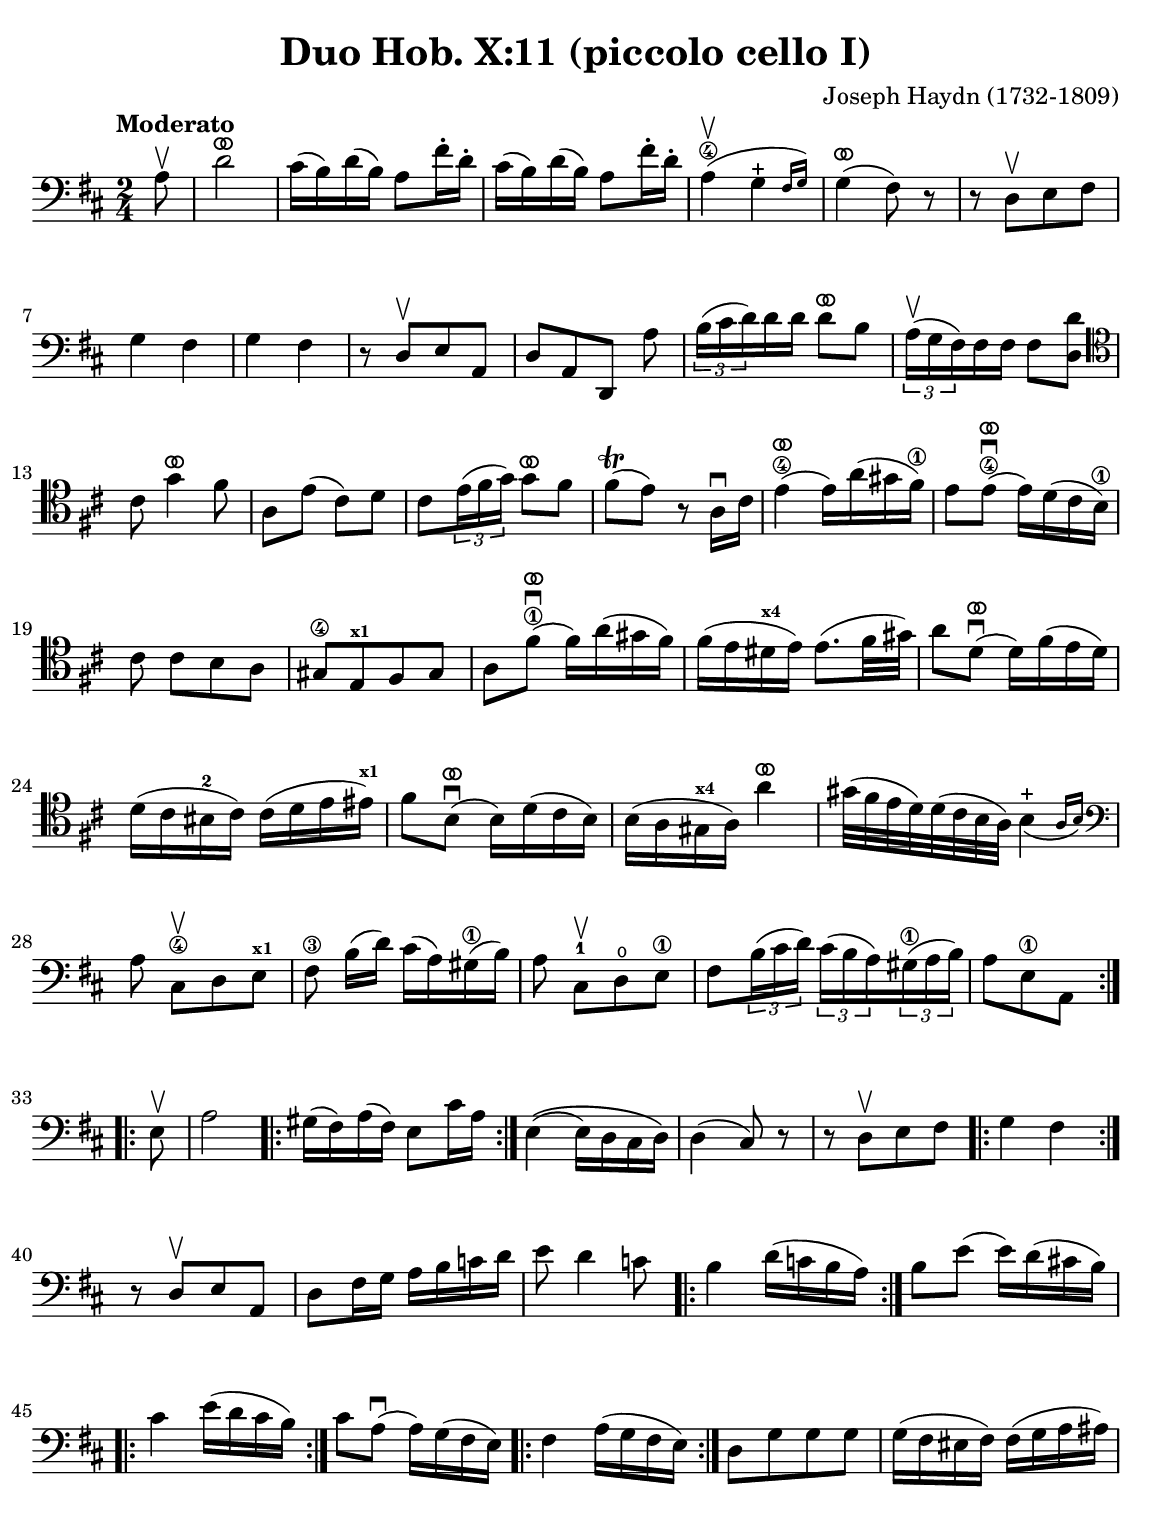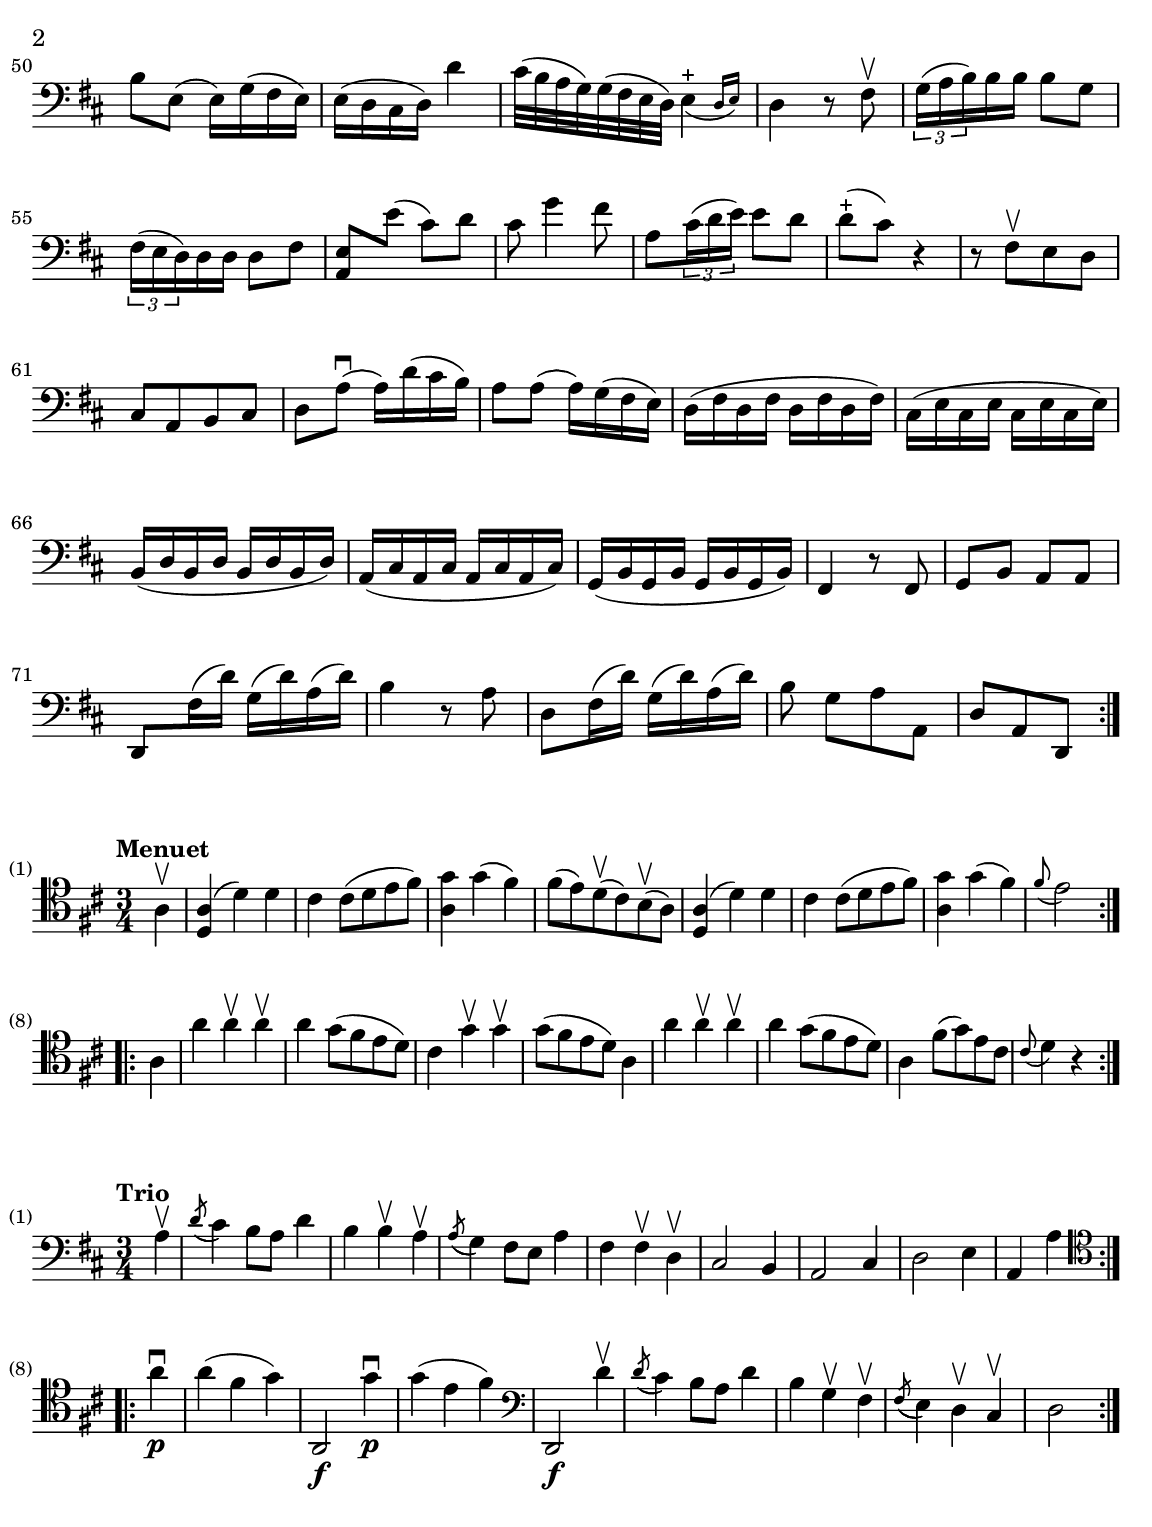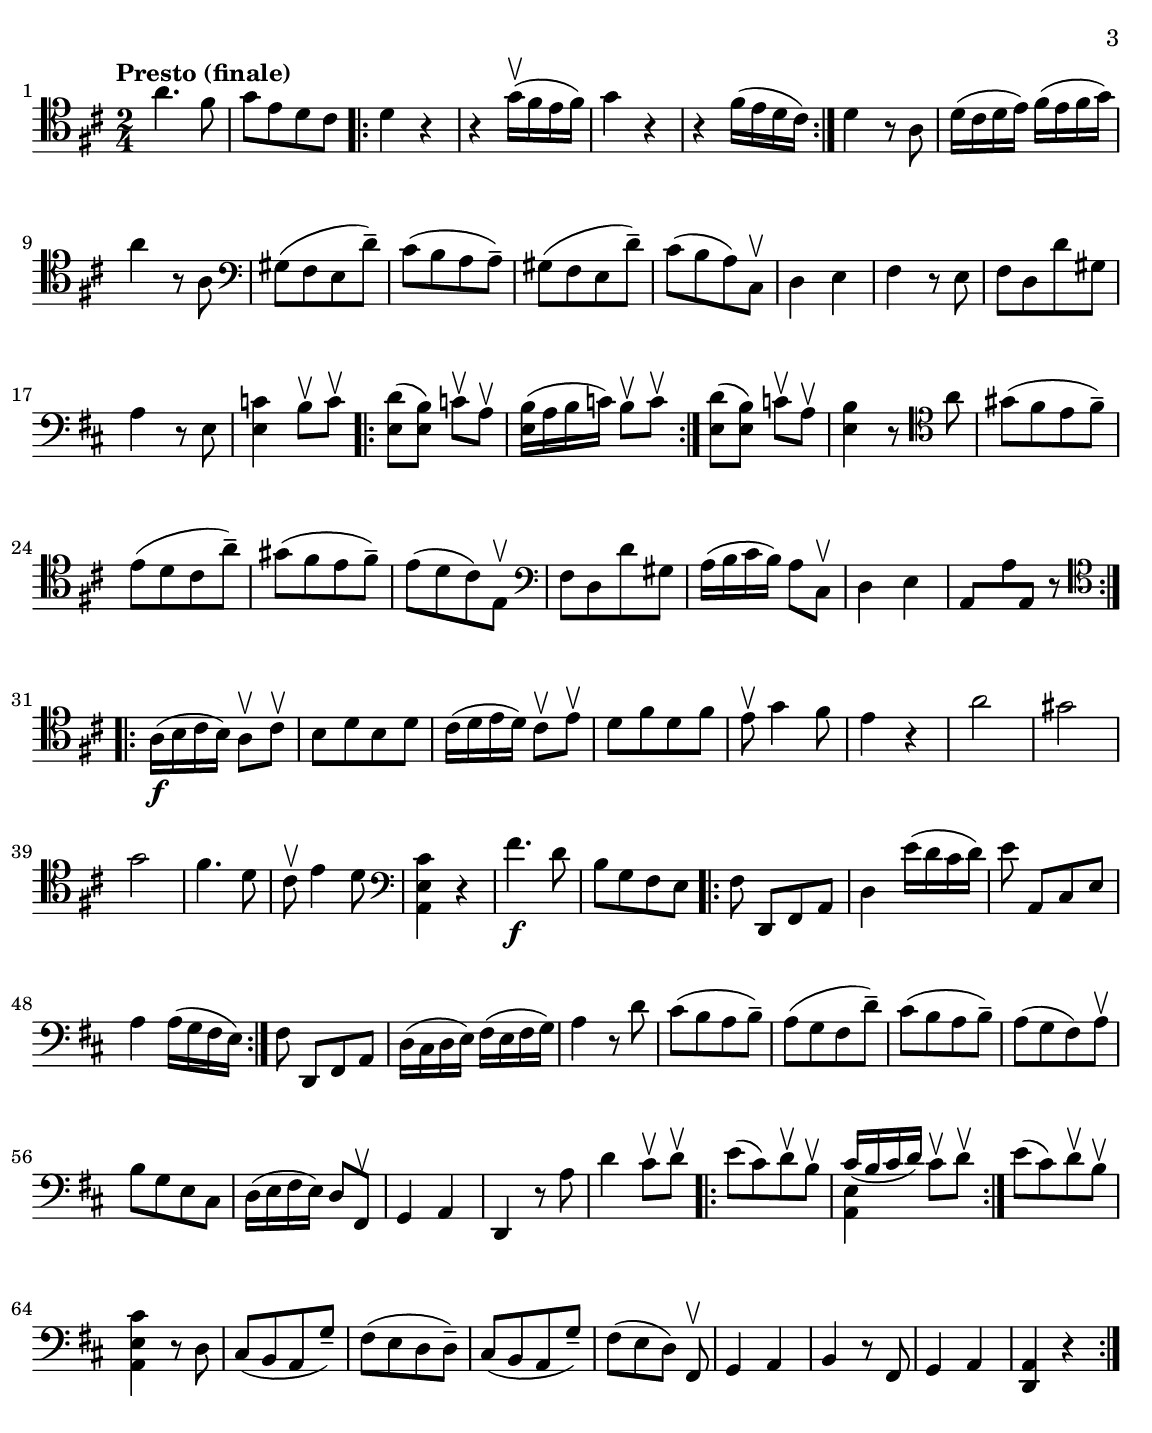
#(set-global-staff-size 21)

\version "2.24.0"

\header {
  title    = "Duo Hob. X:11 (piccolo cello I)"
  composer = "Joseph Haydn (1732-1809)"
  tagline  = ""
}

\language "italiano"

% iPad Pro 12.9

\paper {
  paper-width  = 195\mm
  paper-height = 260\mm
  indent = #0
  page-count = #3
  line-width = #184
%  ragged-last = ##t
  ragged-last-bottom = ##t
  ragged-bottom = ##f
}

ringsps = #"
  0.15 setlinewidth
  0.9 0.6 moveto
  0.4 0.6 0.5 0 361 arc
  stroke
  1.0 0.6 0.5 0 361 arc
  stroke
  "

vibrato = \markup {
  \with-dimensions #'(-0.2 . 1.6) #'(0 . 1.2)
  \postscript #ringsps
}

\score {
  \new Staff {
    \override Hairpin.to-barline = ##f
    \override Beam.auto-knee-gap = #2
    \time 2/4
    \key re \major 
    \clef "bass"
    \tempo "Moderato"
    
    \repeat volta 2 {
      \partial 8 la8\upbow

      | re'2^\vibrato
      | dod'16( si16) re'16( si16) la8 fad'16-. re'16-.
      | dod'16( si16) re'16( si16) la8 fad'16-. re'16-.
      | la4\4(\upbow \afterGrace sol4-+ {fad16 sol16)}
      | sol4(^\vibrato fad8) r8
      | r8 re8[\upbow  mi8 fad8]
      | sol4 fad4
      | sol4 fad4
      | r8 re8[\upbow mi8 la,8]
      | re8[ la,8 re,8] la8
      | \tuplet 3/2 {si16( dod'16 re'16)} re'16 re'16 re'8^\vibrato si8
      | \tuplet 3/2 {la16(^\upbow sol16 fad16)} fad16 fad16 fad8 <<re'8 re8>>
      \clef "tenor"
        dod'8 sol'4^\vibrato fad'8
      | la8 mi'8( dod'8) re'8 
      | dod'8 \tuplet 3/2 {mi'16( fad'16 sol'16)} sol'8^\vibrato fad'8
      | fad'8\trill( mi'8) r8 la16\downbow dod'16
      | mi'4(\4^\vibrato mi'16) la'16( sold'16 fad'16)\1
      | mi'8 mi'8\4\downbow(^\vibrato mi'16) re'16( dod'16 si16)\1
      |  dod'8 dod'8[ si8 la8]
      | sold8[\4 mi8^\markup{\bold\teeny x1} fad8 sold8]
      | la8 fad'8^\vibrato\1\downbow( fad'16) la'16( sold'16 fad'16)
      |fad'16( mi'16 red'16^\markup{\bold\teeny x4} mi'16) mi'8.( fad'32 sold'32)
      | la'8 re'8^\vibrato\downbow( re'16) fad'16( mi'16 re'16)
      | re'16( dod'16 sid16-2 dod'16) dod'16( re'16 mi'16 mid'16)^\markup{\bold\teeny x1}
      | fad'8 si8^\vibrato\downbow( si16) re'16( dod'16 si16)
      | si16( la16 sold16^\markup{\bold\teeny x4} la16) la'4^\vibrato
      | sold'32( fad'32 mi'32 re'32) re'32( dod'32 si32 la32) \afterGrace si4_(-+ {la16 si16)}
      \clef "bass"
        la8 dod8\4\upbow[ re8 mi8]^\markup{\bold\teeny x1}
      | fad8\3 si16([ re'16)] dod'16( la16) sold16(\1 si16)
      | la8 dod8-1\upbow[ re8\open mi8]\1
      | fad8 \tuplet 3/2 {si16( dod'16 re'16)} \tuplet 3/2 {dod'16( si16 la16)}
        \tuplet 3/2 {sold16(\1 la16 si16)}
      | \partial 4. la8[ mi8\1 la,8]
    }
    
    \repeat volta 2 {
        \partial 8 mi8\upbow
      | la2
      
      \repeat volta 2 {
      | sold16( fad16) la16( fad16) mi8 dod'16 la16
      }
      
      | mi4\(( mi16) re16 dod16 re16\)
      | re4( dod8) r8
      | r8 re8\upbow[ mi8 fad8]
      
      \repeat volta 2 {
      | sol4 fad4
      }
      
      | r8 re8\upbow[ mi8 la,8]
      | re8 fad16 sol16 la16 si16 do'16 re'16
      | mi'8 re'4 do'8
      
      \repeat volta 2{
      | si4 re'16( do'16 si16 la16)
      }
      
      | si8 mi'8( mi'16) re'16( dod'!16 si16)
      
      \repeat volta 2 {
      | dod'4 mi'16( re'16 dod'16 si16)
      }
      
      | dod'8 la8(\downbow la16) sol16( fad16 mi16)
      
      \repeat volta 2 {
      | fad4 la16( sol16 fad16 mi16)
      }
      
      | re8[ sol8 sol8 sol8]
      | sol16( fad16 mid16 fad16) fad16( sol16 la16 lad16)
      | si8 mi8( mi16) sol16( fad16 mi16)
      | mi16( re16 dod16 re16) re'4
      | dod'32( si32 la32 sol32) sol32( fad32 mi32 re32) \afterGrace mi4-+_( {re16 mi16)}
      | re4 r8 fad8\upbow
      | \tuplet 3/2 {sol16( la16 si16)} si16 si16 si8 sol8
      | \tuplet 3/2 {fad16( mi16 re16)} re16 re16 re8 fad8
      | <<mi8 la,8>> mi'8( dod'8) re'8
      | dod'8 sol'4 fad'8
      | la8 \tuplet 3/2 {dod'16( re'16 mi'16)} mi'8 re'8
      | re'8-+( dod'8) r4
      | r8 fad8\upbow[ mi8 re8]
      | dod8[ la,8 si,8 dod8]
      | re8 la8\downbow( la16) re'16( dod'16 si16)
      | la8 la8( la16) sol16( fad16 mi16)
      | re16( fad16 re16 fad16 re16 fad16 re16 fad16)
      | dod16( mi16 dod16 mi16 dod16 mi16 dod16 mi16)
      | si,16( re16 si,16 re16 si,16 re16 si,16 re16)
      | la,16( dod16 la,16 dod16 la,16 dod16 la,16 dod16)
      | sol,16( si,16 sol,16 si,16 sol,16 si,16 sol,16 si,16) fad,4 r8 fad,8
      | sol,8 si,8 la,8 la,8
      | re,8 fad16( re'16) sol16( re'16) la16( re'16)
      | si4 r8 la8
      | re8 fad16( re'16) sol16( re'16) la16( re'16)
      | si8 sol8[ la8 la,8]
      | \partial 4. re8[ la,8 re,8] 
    }
  }
}

    


\score {
  \new Staff {
    \set Score.barNumberVisibility = #all-bar-numbers-visible
    \override Hairpin.to-barline = ##f
    \override Beam.auto-knee-gap = #2

    \time 3/4
    \key re \major 
    \tempo "Menuet"
    \clef "tenor"

 %   \set Score.currentBarNumber = #0

    \repeat volta 2 {    
        \partial 4 la4\upbow
      | <<la4( re4>> re'4) re'4
      | dod'4 dod'8( re'8 mi'8 fad'8)
      | <<sol'4 la4>> sol'4( fad'4)
      | fad'8( mi'8) re'8\upbow( dod'8) si8\upbow( la8)
      | <<la4( re4>> re'4) re'4
      | dod'4 dod'8( re'8 mi'8 fad'8)
      | <<sol'4 la4>> sol'4( fad'4)
      | \grace {fad'8(} mi'2)
    }
    
    \repeat volta 2 {
        \partial 4 la4
      | la'4 la'4\upbow la'4\upbow
      | la'4 sol'8( fad'8 mi'8 re'8)
      | dod'4 sol'4\upbow sol'4\upbow
      | sol'8( fad'8 mi'8 re'8) la4
      | la'4 la'4\upbow la'4\upbow
      | la'4 sol'8( fad'8 mi'8 re'8)
      | la4 fad'8( sol'8) mi'8 dod'8
      | \grace {dod'8(} re'4) r4
    }
  }
}

\score {
  \new Staff {
    \set Score.barNumberVisibility = #all-bar-numbers-visible
    \override Hairpin.to-barline = ##f
    \override Beam.auto-knee-gap = #2

    \time 3/4
    \key re \major 
    \tempo "Trio"
    \clef "bass"

%    \set Score.currentBarNumber = #0

    \repeat volta 2 {
        \partial 4 la4\upbow
      | \acciaccatura re'8( dod'4) si8 la8 re'4
      | si4 si4\upbow la4\upbow
      | \acciaccatura la8( sol4) fad8 mi8 la4
      | fad4 fad4\upbow re4\upbow
      | dod2 si,4
      | la,2 dod4
      | re2 mi4
      | la,4 la4
    }
    
    \repeat volta 2 {
      \clef "tenor"
        \partial 4 la'4\p\downbow
      | la'4( fad'4 sol'4)
      | la,2\f sol'4\downbow\p
      | sol'4( mi'4 fad'4)
      \clef "bass"
      | re,2\f re'4\upbow
      | \acciaccatura re'8( dod'4) si8 la8 re'4
      | si4 sol4\upbow fad4\upbow
      | \acciaccatura fad8( mi4) re4\upbow dod4\upbow
      | re2
    }
  }
}

\pageBreak

\score {
  \new Staff {
    \set Score.barNumberVisibility = #all-bar-numbers-visible
    \override Hairpin.to-barline = ##f
    \override Beam.auto-knee-gap = #2

    \time 2/4
    \key re \major 
    \tempo "Presto (finale)"
    \clef "tenor"
    
    \repeat volta 2 {
        la'4. fad'8
      | sol'8[ mi'8 re'8 dod'8]
    
      \repeat volta 2 {
        re'4 r4
      | r4 sol'16(\upbow fad'16 mi'16 fad'16)
      | sol'4 r4
      | r4 fad'16( mi'16 re'16 dod'16)
      }
    
        re'4 r8 la8
      | re'16( dod'16 re'16 mi'16) fad'16( mi'16 fad'16 sol'16)
      | la'4 r8 la8
      | \clef "bass" 
        sold8[( fad8 mi8 re'8--)]
      | dod'8[( si8 la8 la8--)]
      | sold8[( fad8 mi8 re'8--)]
      | dod'8[( si8 la8) dod8]\upbow
      | re4 mi4
      | fad4 r8 mi8
      | fad8[ re8 re'8 sold8]
      | la4 r8 mi8
      | <<do'4 mi4>> si8\upbow do'8\upbow
    
      \repeat volta 2 {
      | <<re'8( mi8>> <<si8) mi8>> do'8\upbow la8\upbow
      | <<si16( mi16>> la16 si16 do'16) si8\upbow do'8\upbow
      }    
    
      | <<re'8( mi8>> <<si8) mi8>> do'8\upbow la8\upbow
      | <<si4 mi4>> r8 
        \clef "tenor"
        la'8
      | sold'8[( fad'8 mi'8 fad'8--)]
      | mi'8[( re'8 dod'8 la'8--)]
      | sold'8[( fad'8 mi'8 fad'8--)]
      | mi'8[( re'8 dod'8) mi8]\upbow
      | \clef "bass"
        fad8[ re8 re'8 sold8]
      | la16( si16 dod'16 si16) la8 dod8\upbow
      | re4 mi4
      | la,8[ la8 la,8] r8
    }
          
    \repeat volta 2 {
      \clef "tenor"
        la16\f( si16 dod'16 si16) la8\upbow dod'8\upbow
      | si8[ re'8 si8 re'8]
      | dod'16( re'16 mi'16 re'16) dod'8\upbow mi'8\upbow
      | re'8[ fad'8 re'8 fad'8]
      | mi'8\upbow sol'4 fad'8
      | mi'4 r4
      | la'2
      | sold'2
      | sol'2
      | fad'4. re'8
      | dod'8\upbow mi'4 re'8
      | \clef "bass"
        <<dod'4 mi4 la,4>> r4
      | fad'4.\f re'8
      | si8[ sol8 fad8 mi8]
      
      \repeat volta 2 {
      | fad8 re,8[ fad,8 la,8]
      | re4 mi'16( re'16 dod'16 re'16)
      | mi'8 la,8[ dod8 mi8]
      | la4 la16( sol16 fad16 mi16)
      }
      
      | fad8 re,8[ fad,8 la,8]
      | re16( dod16 re16 mi16) fad16( mi16 fad16 sol16)
      | la4 r8 re'8
      | dod'8[( si8 la8 si8--)]
      | la8[( sol8 fad8 re'8--)]
      | dod'8[( si8 la8 si8--)]
      | la8[( sol8 fad8) la8\upbow]
      | si8[ sol8 mi8 dod8]
      | re16( mi16 fad16 mi16) re8 fad,8\upbow
      | sol,4 la,4
      | re,4 r8 la8
      | re'4 dod'8\upbow re'8\upbow
      
      \repeat volta 2 {
      | mi'8[( dod'8) re'8\upbow si8\upbow]
      | <<{dod'16_( si16 dod'16 re'16)}\\{<<mi4 la,4>>}>> dod'8\upbow re'8\upbow 
      }
      
      | mi'8[( dod'8) re'8\upbow si8\upbow]
      | <<dod'4 mi4 la,4>> r8 re8
      | dod8[( si,8 la,8 sol8--)]
      | fad8[( mi8 re8 re8--)]
      | dod8[( si,8 la,8 sol8--)]
      | fad8[( mi8 re8)] fad,8\upbow
      | sol,4 la,4
      | si,4 r8 fad,8
      | sol,4 la,4
      | <<la,4 re,4>> r4
    }

  }
  

  
  
}

